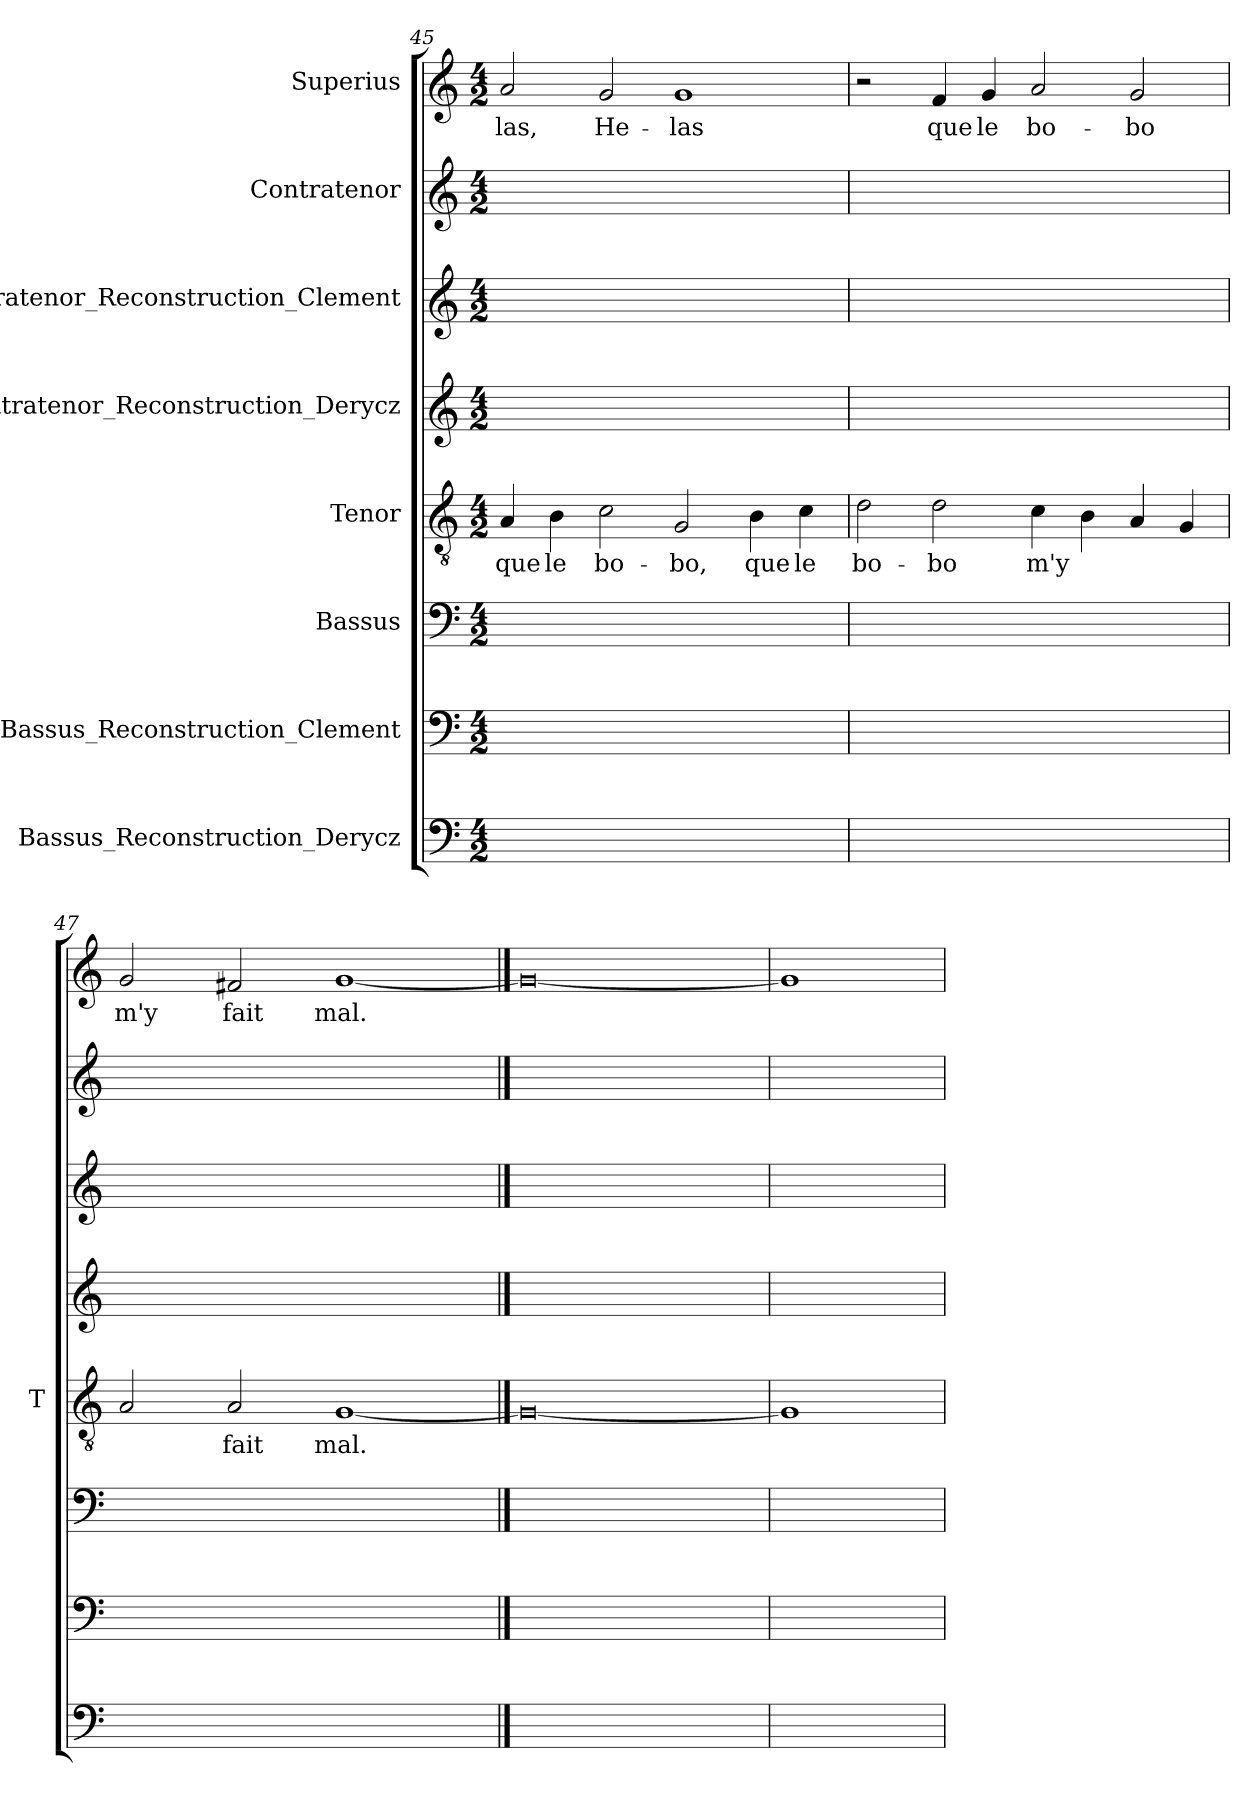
**kern	**kern	**kern	**kern	**text	**kern	**kern	**kern	**kern	**text
*part8	*part7	*part6	*part5	*part5	*part4	*part3	*part2	*part1	*part1
*staff8	*staff7	*staff6	*staff5	*staff5	*staff4	*staff3	*staff2	*staff1	*staff1
*I"Bassus_Reconstruction_Derycz	*I"Bassus_Reconstruction_Clement	*I"Bassus	*I"Tenor	*	*I"Contratenor_Reconstruction_Derycz	*I"Contratenor_Reconstruction_Clement	*I"Contratenor	*I"Superius	*
*	*	*	*I'T	*	*	*	*	*	*
*clefF4	*clefF4	*clefF4	*clefGv2	*	*clefG2	*clefG2	*clefG2	*clefG2	*
*k[]	*k[]	*k[]	*k[]	*	*k[]	*k[]	*k[]	*k[]	*
*M4/2	*M4/2	*M4/2	*M4/2	*	*M4/2	*M4/2	*M4/2	*M4/2	*
=45	=45	=45	=45	=45	=45	=45	=45	=45	=45
0ryy	0ryy	0ryy	4A	-que	0ryy	0ryy	0ryy	2a	-las,
.	.	.	4B	-le	.	.	.	.	.
.	.	.	2c	bo-	.	.	.	2g	He-
.	.	.	2G	-bo,	.	.	.	1g	-las
.	.	.	4B	-que	.	.	.	.	.
.	.	.	4c	-le	.	.	.	.	.
=46	=46	=46	=46	=46	=46	=46	=46	=46	=46
0ryy	0ryy	0ryy	2d	bo-	0ryy	0ryy	0ryy	2r	.
.	.	.	2d	-bo	.	.	.	4f	-que
.	.	.	.	.	.	.	.	4g	-le
.	.	.	4c	-m'y	.	.	.	2a	bo-
.	.	.	4B	.	.	.	.	.	.
.	.	.	4A	.	.	.	.	2g	-bo
.	.	.	4G	.	.	.	.	.	.
=47	=47	=47	=47	=47	=47	=47	=47	=47	=47
1ryy	1ryy	1ryy	2A	.	1ryy	1ryy	1ryy	2g	-m'y
.	.	.	2A	-fait	.	.	.	2f#X	-fait
1ryy	1ryy	1ryy	[1G	-mal.	1ryy	1ryy	1ryy	[1g	-mal.
==48	==48	==48	==48	==48	==48	==48	==48	==48	==48
0ryy	0ryy	0ryy	0G_	.	0ryy	0ryy	0ryy	0g_	.
=49	=49	=49	=49	=49	=49	=49	=49	=49	=49
1ryy	1ryy	1ryy	1G]	.	1ryy	1ryy	1ryy	1g]	.
=	=	=	=	=	=	=	=	=	=
*-	*-	*-	*-	*-	*-	*-	*-	*-	*-
